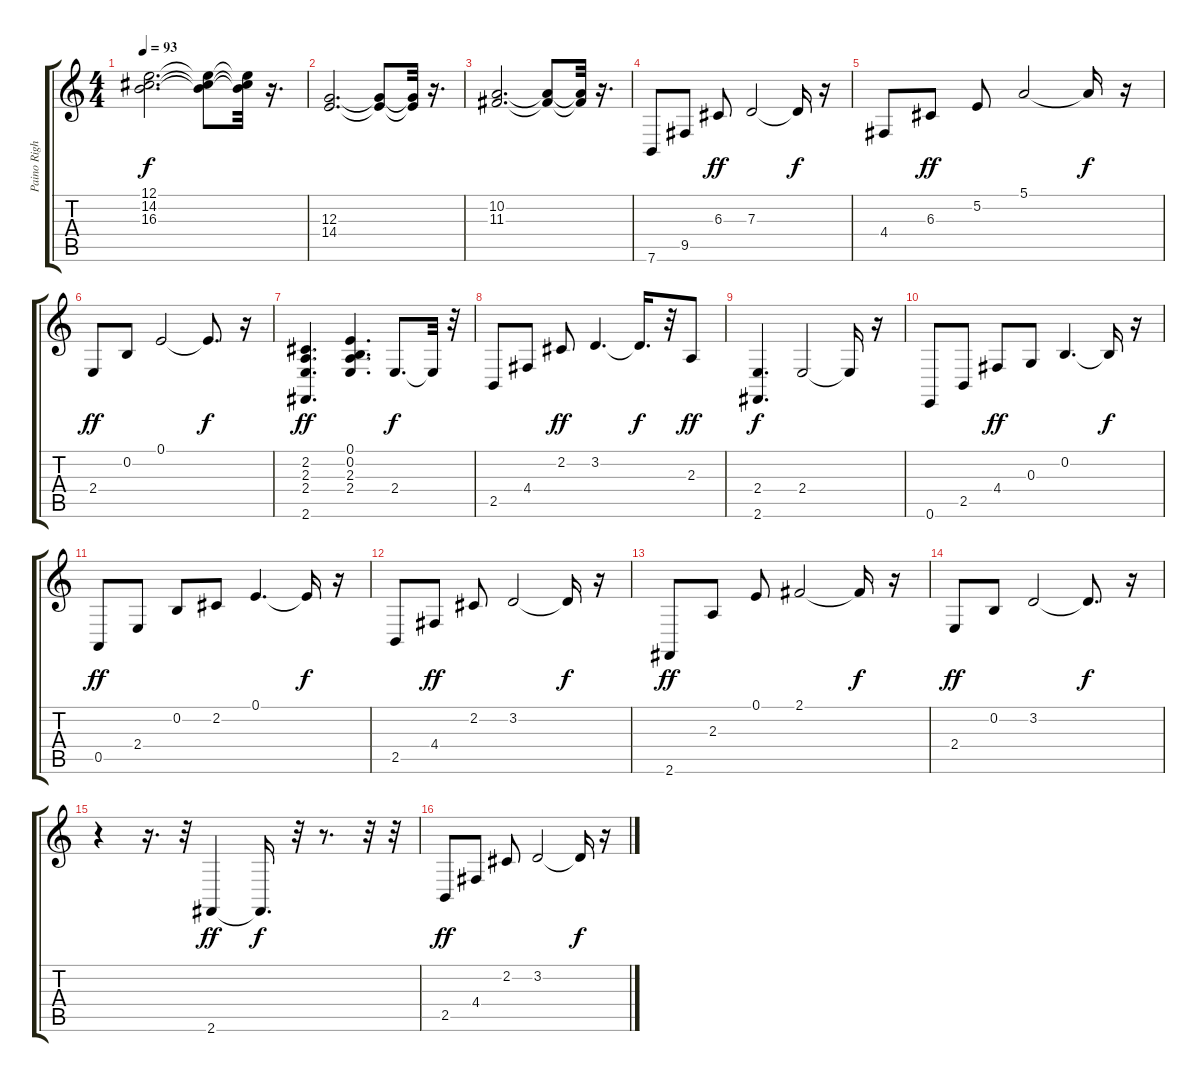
\track ("Paino Right Hand" "Paino Righ") {instrument acousticgrandpiano}
\staff {score tabs}
\tuning (E4 B3 G3 D3 A2 E2) {hide}
\ts (4 4)
\tempo 93
\clef g2
\ks c
(12.1 14.2 16.3).2{d dy f} (12.1{t} 14.2{t} 16.3{t}).8 (12.1{t} 14.2{t} 16.3{t}).32 r.16{d} |
(12.3 14.4).2{d} (12.3{t} 14.4{t}).8 (12.3{t} 14.4{t}).32 r.16{d} |
(10.2 11.3).2{d} (10.2{t} 11.3{t}).8 (10.2{t} 11.3{t}).32 r.16{d} |
7.6.8 9.5.8 6.3.8{dy ff} 7.3.2 7.3{t}.16{dy f} r.16 |
4.4.8 6.3.8{dy ff} 5.2.8 5.1.2 5.1{t}.16{dy f} r.16 |
2.4.8{dy ff} 0.2.8 0.1.2 0.1{t}.8{d dy f} r.16 |
(2.2 2.3 2.4 2.6).4{d dy ff} (0.1 0.2 2.3 2.4).4{d} 2.4.8{d dy f} 2.4{t}.32 r.32 |
2.5.8 4.4.8 2.2.8{dy ff} 3.2.4{d} 3.2{t}.16{d dy f} r.32 2.3.8{dy ff} |
(2.4 2.6).4{d dy f} 2.4.2 2.4{t}.16 r.16 |
0.6.8 2.5.8 4.4.8{dy ff} 0.3.8 0.2.4{d} 0.2{t}.16{dy f} r.16 |
0.5.8{dy ff} 2.4.8 0.2.8 2.2.8 0.1.4{d} 0.1{t}.16{dy f} r.16 |
2.5.8 4.4.8{dy ff} 2.2.8 3.2.2 3.2{t}.16{dy f} r.16 |
2.6.8{dy ff} 2.3.8 0.1.8 2.1.2 2.1{t}.16{dy f} r.16 |
2.4.8{dy ff} 0.2.8 3.2.2 3.2{t}.8{d dy f} r.16 |
r.4 r.16{d} r.32 2.6.4{dy ff} 2.6{t}.16{d dy f} r.32 r.8{d} r.32 r.32 |
2.5.8{dy ff} 4.4.8 2.2.8 3.2.2 3.2{t}.16{dy f} r.16
